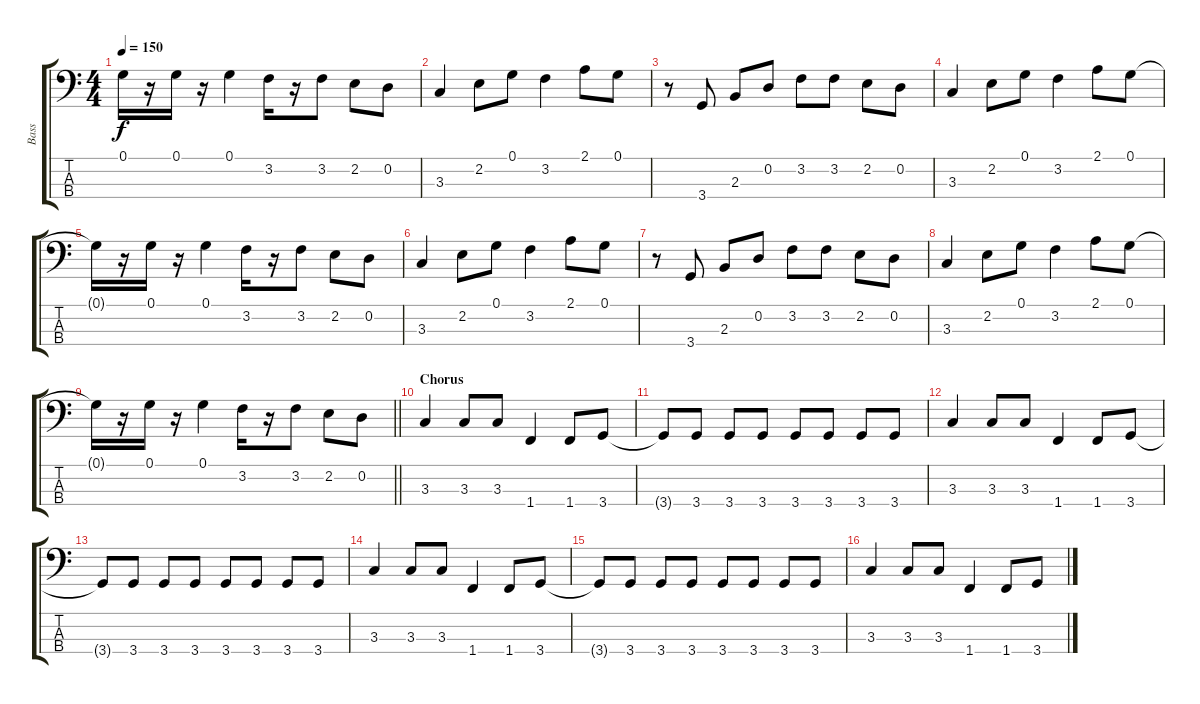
\track ("Bass" "Bass") {instrument electricbassfinger}
\staff {score tabs}
\tuning (G2 D2 A1 E1) {hide}
\ts (4 4)
\tempo 150
\clef f4
\ks c
0.1{t}.16{dy f} r.16 0.1.16 r.16 0.1.4 3.2.16 r.16 3.2.8 2.2.8 0.2.8 |
3.3.4 2.2.8 0.1.8 3.2.4 2.1.8 0.1.8 |
r.8 3.4.8 2.3.8 0.2.8 3.2.8 3.2.8 2.2.8 0.2.8 |
3.3.4 2.2.8 0.1.8 3.2.4 2.1.8 0.1.8 |
0.1{t}.16 r.16 0.1.16 r.16 0.1.4 3.2.16 r.16 3.2.8 2.2.8 0.2.8 |
3.3.4 2.2.8 0.1.8 3.2.4 2.1.8 0.1.8 |
r.8 3.4.8 2.3.8 0.2.8 3.2.8 3.2.8 2.2.8 0.2.8 |
3.3.4 2.2.8 0.1.8 3.2.4 2.1.8 0.1.8 |
\barLineRight lightlight
0.1{t}.16 r.16 0.1.16 r.16 0.1.4 3.2.16 r.16 3.2.8 2.2.8 0.2.8 |
\section ("" "Chorus")
3.3.4 3.3.8 3.3.8 1.4.4 1.4.8 3.4.8 |
3.4{t}.8 3.4.8 3.4.8 3.4.8 3.4.8 3.4.8 3.4.8 3.4.8 |
3.3.4 3.3.8 3.3.8 1.4.4 1.4.8 3.4.8 |
3.4{t}.8 3.4.8 3.4.8 3.4.8 3.4.8 3.4.8 3.4.8 3.4.8 |
3.3.4 3.3.8 3.3.8 1.4.4 1.4.8 3.4.8 |
3.4{t}.8 3.4.8 3.4.8 3.4.8 3.4.8 3.4.8 3.4.8 3.4.8 |
3.3.4 3.3.8 3.3.8 1.4.4 1.4.8 3.4.8
